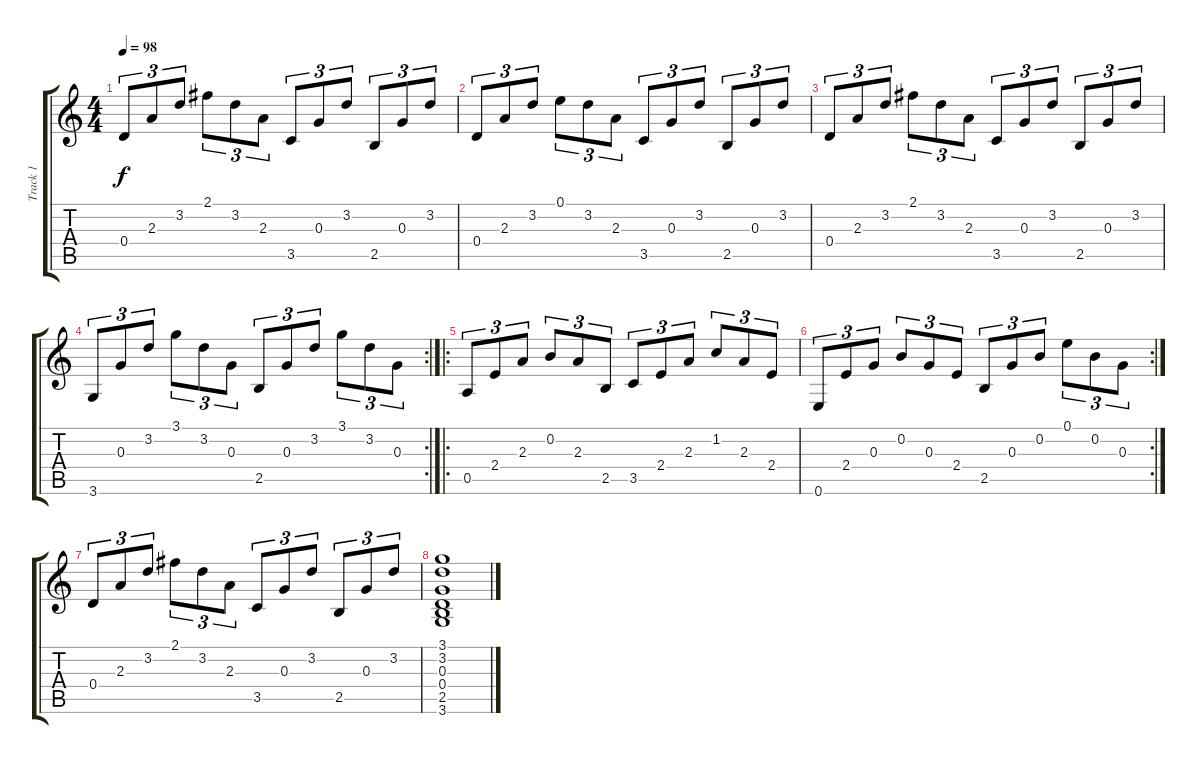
\track ("Track 1" "Track 1") {instrument acousticguitarnylon}
\staff {score tabs}
\tuning (E4 B3 G3 D3 A2 E2) {hide}
\ts (4 4)
\tempo 98
\clef g2
\ks c
0.4.8{tu (3 2) dy f instrument acousticguitarnylon} 2.3.8{tu (3 2)} 3.2.8{tu (3 2)} 2.1.8{tu (3 2)} 3.2.8{tu (3 2)} 2.3.8{tu (3 2)} 3.5.8{tu (3 2)} 0.3.8{tu (3 2)} 3.2.8{tu (3 2)} 2.5.8{tu (3 2)} 0.3.8{tu (3 2)} 3.2.8{tu (3 2)} |
0.4.8{tu (3 2)} 2.3.8{tu (3 2)} 3.2.8{tu (3 2)} 0.1.8{tu (3 2)} 3.2.8{tu (3 2)} 2.3.8{tu (3 2)} 3.5.8{tu (3 2)} 0.3.8{tu (3 2)} 3.2.8{tu (3 2)} 2.5.8{tu (3 2)} 0.3.8{tu (3 2)} 3.2.8{tu (3 2)} |
0.4.8{tu (3 2)} 2.3.8{tu (3 2)} 3.2.8{tu (3 2)} 2.1.8{tu (3 2)} 3.2.8{tu (3 2)} 2.3.8{tu (3 2)} 3.5.8{tu (3 2)} 0.3.8{tu (3 2)} 3.2.8{tu (3 2)} 2.5.8{tu (3 2)} 0.3.8{tu (3 2)} 3.2.8{tu (3 2)} |
\rc 2
3.6.8{tu (3 2)} 0.3.8{tu (3 2)} 3.2.8{tu (3 2)} 3.1.8{tu (3 2)} 3.2.8{tu (3 2)} 0.3.8{tu (3 2)} 2.5.8{tu (3 2)} 0.3.8{tu (3 2)} 3.2.8{tu (3 2)} 3.1.8{tu (3 2)} 3.2.8{tu (3 2)} 0.3.8{tu (3 2)} |
\ro
0.5.8{tu (3 2)} 2.4.8{tu (3 2)} 2.3.8{tu (3 2)} 0.2.8{tu (3 2)} 2.3.8{tu (3 2)} 2.5.8{tu (3 2)} 3.5.8{tu (3 2)} 2.4.8{tu (3 2)} 2.3.8{tu (3 2)} 1.2.8{tu (3 2)} 2.3.8{tu (3 2)} 2.4.8{tu (3 2)} |
\rc 2
0.6.8{tu (3 2)} 2.4.8{tu (3 2)} 0.3.8{tu (3 2)} 0.2.8{tu (3 2)} 0.3.8{tu (3 2)} 2.4.8{tu (3 2)} 2.5.8{tu (3 2)} 0.3.8{tu (3 2)} 0.2.8{tu (3 2)} 0.1.8{tu (3 2)} 0.2.8{tu (3 2)} 0.3.8{tu (3 2)} |
0.4.8{tu (3 2)} 2.3.8{tu (3 2)} 3.2.8{tu (3 2)} 2.1.8{tu (3 2)} 3.2.8{tu (3 2)} 2.3.8{tu (3 2)} 3.5.8{tu (3 2)} 0.3.8{tu (3 2)} 3.2.8{tu (3 2)} 2.5.8{tu (3 2)} 0.3.8{tu (3 2)} 3.2.8{tu (3 2)} |
(3.1 3.2 0.3 0.4 2.5 3.6).1
